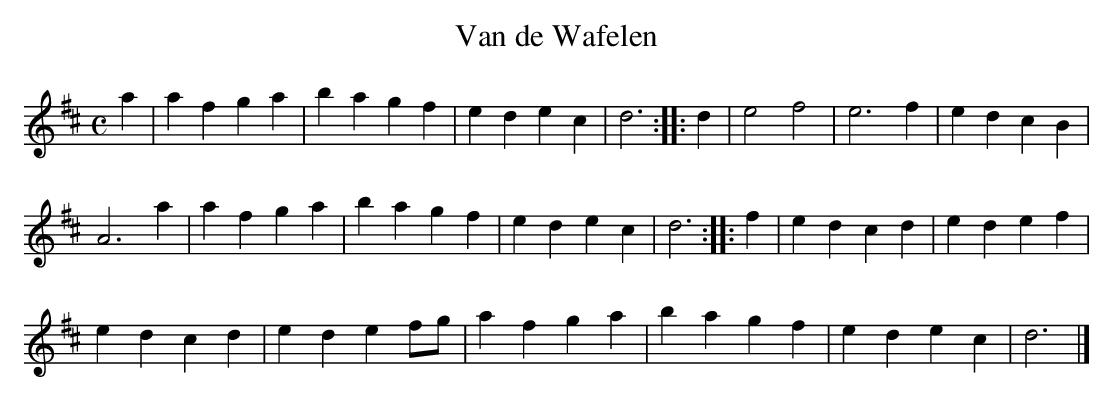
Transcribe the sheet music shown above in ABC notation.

X:1
T:Van de Wafelen
M:C
K:Dmaj
a2|a2f2g2a2|b2a2g2f2|e2d2e2c2|d6:||:d2|e4f4|e6f2|e2d2c2B2|
A6a2|a2f2g2a2|b2a2g2f2|e2d2e2c2|d6:||:f2|e2d2c2d2|e2d2e2f2|
e2d2c2d2|e2d2e2fg|a2f2g2a2|b2a2g2f2|e2d2e2c2|d6|]
